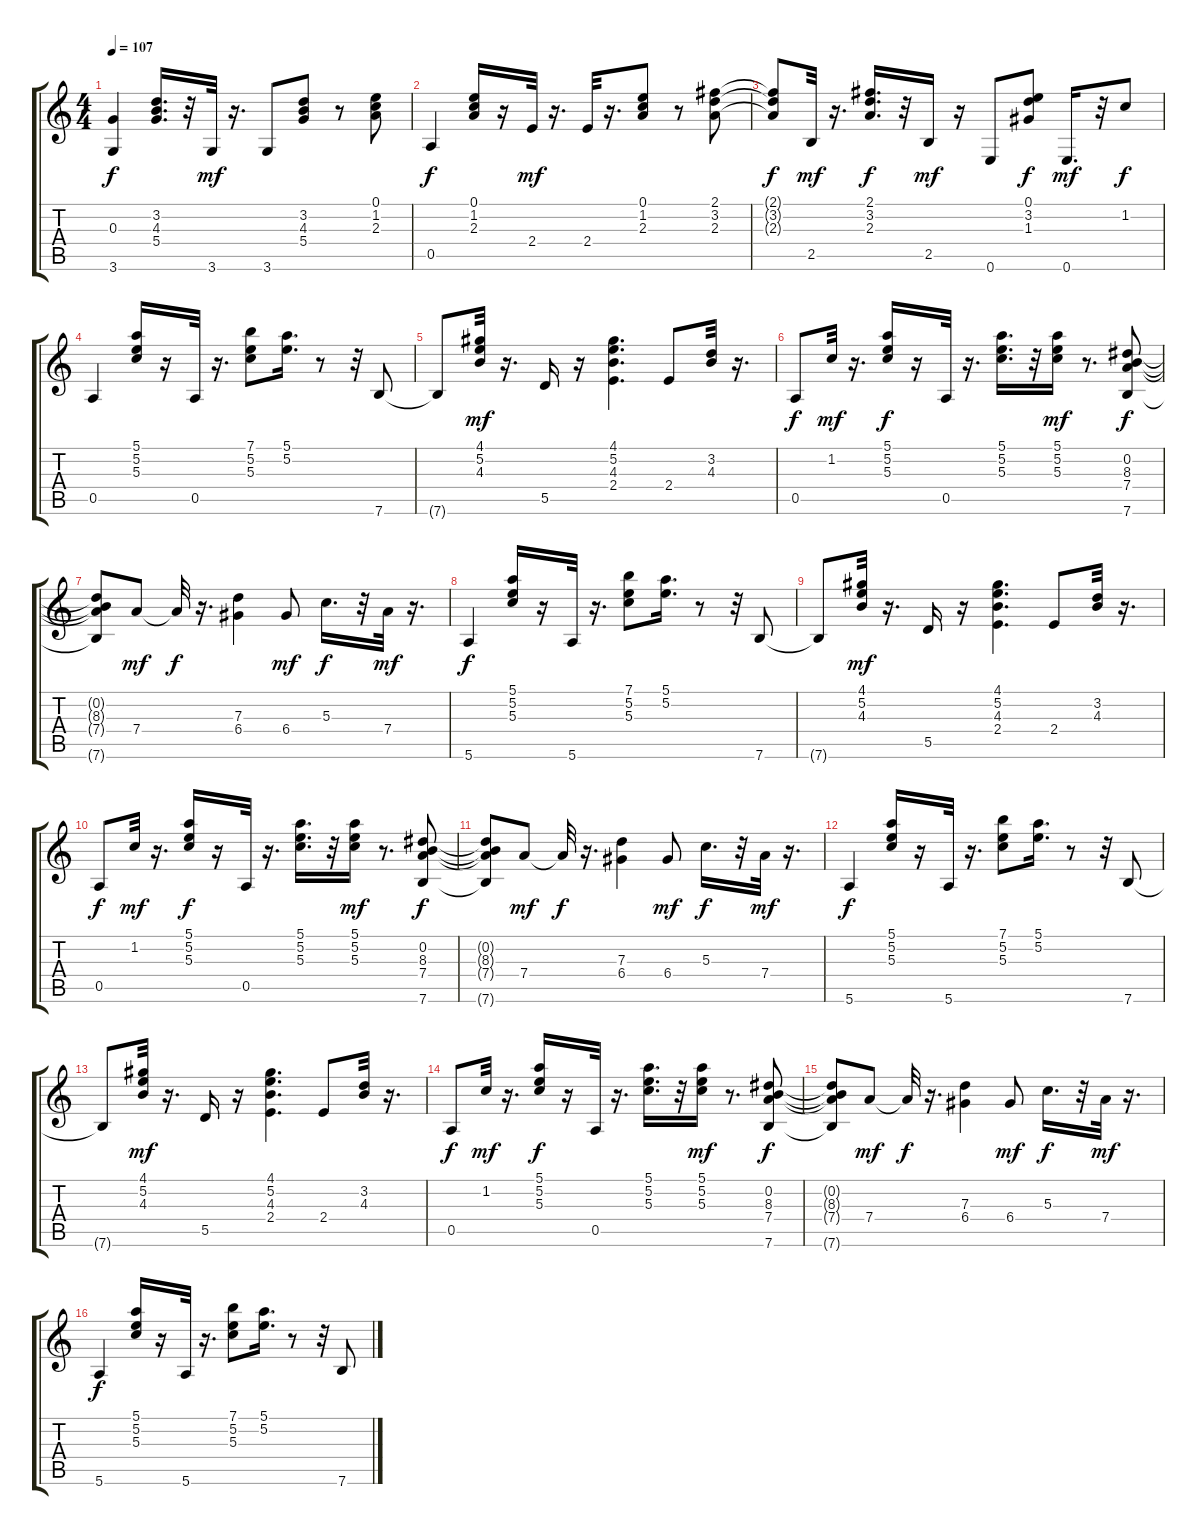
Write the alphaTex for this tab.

\track "" {instrument electricguitarjazz}
\staff {score tabs}
\tuning (E4 B3 G3 D3 A2 E2) {hide}
\ts (4 4)
\tempo 107
\clef g2
\ks c
(0.3{t} 3.6{t}).4{dy f} (3.2 4.3 5.4).16{d} r.32 3.6.32{dy mf} r.16{d} 3.6.8 (3.2 4.3 5.4).8 r.8 (0.1 1.2 2.3).8 |
0.5.4{dy f} (0.1 1.2 2.3).16 r.16 2.4.32{dy mf} r.16{d} 2.4.32 r.16{d} (0.1 1.2 2.3).8 r.8 (2.1 3.2 2.3).8 |
(2.1{t} 3.2{t} 2.3{t}).8{dy f} 2.5.32{dy mf} r.16{d} (2.1 3.2 2.3).16{d dy f} r.32 2.5.16{dy mf} r.16 0.6.8 (0.1 3.2 1.3).8{dy f} 0.6.16{d dy mf} r.32 1.2.8{dy f} |
0.5.4 (5.1 5.2 5.3).16 r.16 0.5.32 r.16{d} (7.1 5.2 5.3).8 (5.1 5.2).16{d} r.8 r.32 7.6.8 |
7.6{t}.8 (4.1 5.2 4.3).32{dy mf} r.16{d} 5.5.16 r.16 (4.1 5.2 4.3 2.4).4{d} 2.4.8 (3.2 4.3).32 r.16{d} |
0.5.8{dy f} 1.2.32{dy mf} r.16{d} (5.1 5.2 5.3).16{dy f} r.16 0.5.32 r.16{d} (5.1 5.2 5.3).16{d} r.32 (5.1 5.2 5.3).16{dy mf} r.8{d} (0.2 8.3 7.4 7.6).8{dy f} |
(0.2{t} 8.3{t} 7.4{t} 7.6{t}).8 7.4.8{dy mf} 7.4{t}.32{dy f} r.16{d} (7.3 6.4).4 6.4.8{dy mf} 5.3.16{d dy f} r.32 7.4.32{dy mf} r.16{d} |
5.6.4{dy f} (5.1 5.2 5.3).16 r.16 5.6.32 r.16{d} (7.1 5.2 5.3).8 (5.1 5.2).16{d} r.8 r.32 7.6.8 |
7.6{t}.8 (4.1 5.2 4.3).32{dy mf} r.16{d} 5.5.16 r.16 (4.1 5.2 4.3 2.4).4{d} 2.4.8 (3.2 4.3).32 r.16{d} |
0.5.8{dy f} 1.2.32{dy mf} r.16{d} (5.1 5.2 5.3).16{dy f} r.16 0.5.32 r.16{d} (5.1 5.2 5.3).16{d} r.32 (5.1 5.2 5.3).16{dy mf} r.8{d} (0.2 8.3 7.4 7.6).8{dy f} |
(0.2{t} 8.3{t} 7.4{t} 7.6{t}).8 7.4.8{dy mf} 7.4{t}.32{dy f} r.16{d} (7.3 6.4).4 6.4.8{dy mf} 5.3.16{d dy f} r.32 7.4.32{dy mf} r.16{d} |
5.6.4{dy f} (5.1 5.2 5.3).16 r.16 5.6.32 r.16{d} (7.1 5.2 5.3).8 (5.1 5.2).16{d} r.8 r.32 7.6.8 |
7.6{t}.8 (4.1 5.2 4.3).32{dy mf} r.16{d} 5.5.16 r.16 (4.1 5.2 4.3 2.4).4{d} 2.4.8 (3.2 4.3).32 r.16{d} |
0.5.8{dy f} 1.2.32{dy mf} r.16{d} (5.1 5.2 5.3).16{dy f} r.16 0.5.32 r.16{d} (5.1 5.2 5.3).16{d} r.32 (5.1 5.2 5.3).16{dy mf} r.8{d} (0.2 8.3 7.4 7.6).8{dy f} |
(0.2{t} 8.3{t} 7.4{t} 7.6{t}).8 7.4.8{dy mf} 7.4{t}.32{dy f} r.16{d} (7.3 6.4).4 6.4.8{dy mf} 5.3.16{d dy f} r.32 7.4.32{dy mf} r.16{d} |
5.6.4{dy f} (5.1 5.2 5.3).16 r.16 5.6.32 r.16{d} (7.1 5.2 5.3).8 (5.1 5.2).16{d} r.8 r.32 7.6.8
